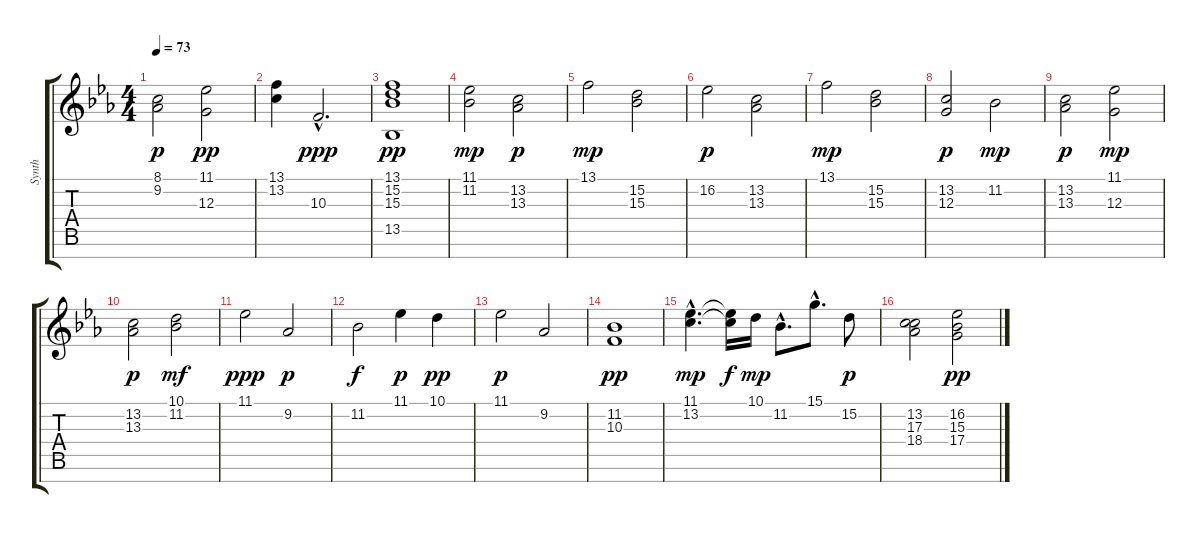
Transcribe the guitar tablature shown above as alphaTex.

\track ("Synth" "Synth") {instrument stringensemble2}
\staff {score tabs}
\tuning (E4 B3 G3 D3 A2 E2 B1) {hide}
\ts (4 4)
\tempo 73
\clef g2
\ks eb
(8.1 9.2).2{dy p} (11.1 12.3).2{dy pp} |
(13.1 13.2).4 10.3{hac}.2{d dy ppp} |
(13.1 15.2 15.3 13.5).1{dy pp} |
(11.1 11.2).2{dy mp} (13.2 13.3).2{dy p} |
13.1.2{dy mp} (15.2 15.3).2 |
16.2.2{dy p} (13.2 13.3).2 |
13.1.2{dy mp} (15.2 15.3).2 |
(13.2 12.3).2{dy p} 11.2.2{dy mp} |
(13.2 13.3).2{dy p} (11.1 12.3).2{dy mp} |
(13.2 13.3).2{dy p} (10.1 11.2).2{dy mf} |
11.1.2{dy ppp} 9.2.2{dy p} |
11.2.2{dy f} 11.1.4{dy p} 10.1.4{dy pp} |
11.1.2{dy p} 9.2.2 |
(11.2 10.3).1{dy pp} |
(11.1{hac} 13.2{hac}).4{d dy mp} (11.1{t} 13.2{t}).16{dy f} 10.1.16{dy mp} 11.2{hac}.8{d} 15.1{hac}.8{d} 15.2.8{dy p} |
(13.2 17.3 18.4).2 (16.2 15.3 17.4).2{dy pp}
